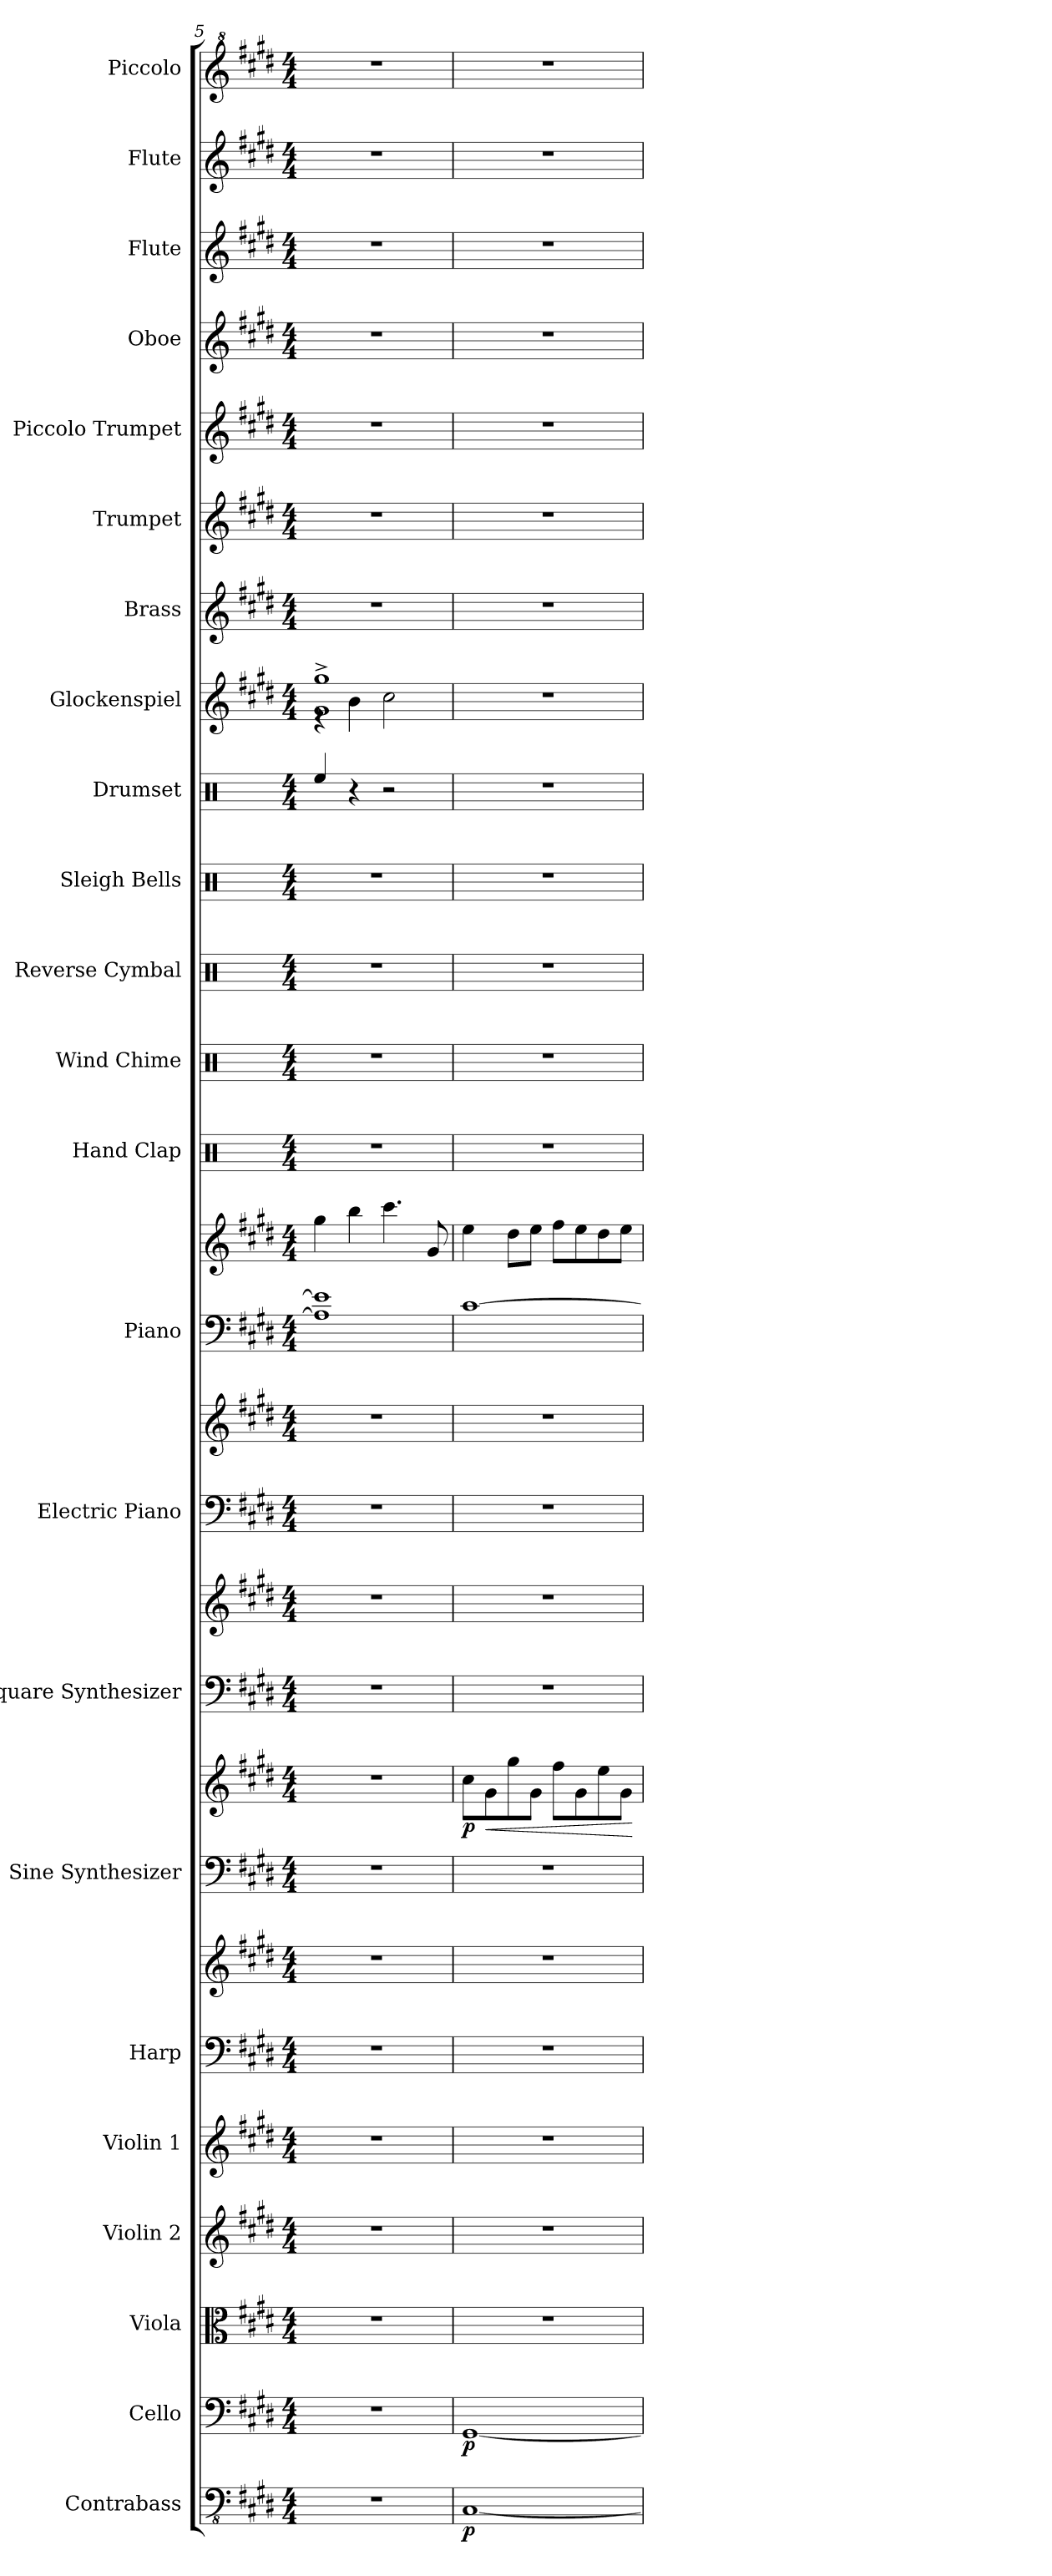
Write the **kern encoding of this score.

**kern	**dynam	**kern	**dynam	**kern	**kern	**kern	**kern	**kern	**kern	**kern	**dynam	**kern	**kern	**kern	**kern	**kern	**kern	**kern	**kern	**kern	**kern	**kern	**kern	**kern	**kern	**kern	**kern	**kern	**kern	**kern
*part23	*part23	*part22	*part22	*part21	*part20	*part19	*part18	*part18	*part17	*part17	*part17	*part16	*part16	*part15	*part15	*part14	*part14	*part13	*part12	*part11	*part10	*part9	*part8	*part7	*part6	*part5	*part4	*part3	*part2	*part1
*staff28	*staff28	*staff27	*staff27	*staff26	*staff25	*staff24	*staff23	*staff22	*staff21	*staff20	*staff20/21	*staff19	*staff18	*staff17	*staff16	*staff15	*staff14	*staff13	*staff12	*staff11	*staff10	*staff9	*staff8	*staff7	*staff6	*staff5	*staff4	*staff3	*staff2	*staff1
*I"Contrabass	*	*I"Cello	*	*I"Viola	*I"Violin 2	*I"Violin 1	*I"Harp	*	*I"Sine Synthesizer	*	*	*I"Square Synthesizer	*	*I"Electric Piano	*	*I"Piano	*	*I"Hand Clap	*I"Wind Chime	*I"Reverse Cymbal	*I"Sleigh Bells	*I"Drumset	*I"Glockenspiel	*I"Brass	*I"Trumpet	*I"Piccolo Trumpet	*I"Oboe	*I"Flute	*I"Flute	*I"Piccolo
*I'Cb.	*	*I'C.	*	*I'Vla.	*I'Vln. 2	*I'Vln. 1	*I'Hrp.	*	*I'Synth.	*	*	*I'Synth.	*	*I'El. Pno.	*	*I'Pno.	*	*I'Hd. Clp.	*I'Wnd. Chm.	*I'Rev. Cym.	*I'Sle. Be.	*I'Drs.	*I'Glk.	*I'Br.	*I'Tpt.	*I'P. Tpt.	*I'Ob.	*I'Fl.	*I'Fl.	*I'Picc.
*clefFv4	*	*clefF4	*	*clefC3	*clefG2	*clefG2	*clefF4	*clefG2	*clefF4	*clefG2	*	*clefF4	*clefG2	*clefF4	*clefG2	*clefF4	*clefG2	*clefX	*clefX	*clefX	*clefX	*clefX	*clefG2	*clefG2	*clefG2	*clefG2	*clefG2	*clefG2	*clefG2	*clefG^2
*	*	*	*	*	*	*	*	*	*	*	*	*	*	*	*	*	*	*	*	*	*	*	*ITrd-14c-24	*	*ITrd1c2	*ITrd-6c-10	*	*	*	*ITrd-7c-12
*k[f#c#g#d#]	*	*k[f#c#g#d#]	*	*k[f#c#g#d#]	*k[f#c#g#d#]	*k[f#c#g#d#]	*k[f#c#g#d#]	*k[f#c#g#d#]	*k[f#c#g#d#]	*k[f#c#g#d#]	*	*k[f#c#g#d#]	*k[f#c#g#d#]	*k[f#c#g#d#]	*k[f#c#g#d#]	*k[f#c#g#d#]	*k[f#c#g#d#]	*k[]	*k[]	*k[]	*k[]	*k[]	*k[f#c#g#d#]	*k[f#c#g#d#]	*k[f#c#]	*k[f#c#]	*k[f#c#g#d#]	*k[f#c#g#d#]	*k[f#c#g#d#]	*k[f#c#g#d#]
*M4/4	*	*M4/4	*	*M4/4	*M4/4	*M4/4	*M4/4	*M4/4	*M4/4	*M4/4	*	*M4/4	*M4/4	*M4/4	*M4/4	*M4/4	*M4/4	*M4/4	*M4/4	*M4/4	*M4/4	*M4/4	*M4/4	*M4/4	*M4/4	*M4/4	*M4/4	*M4/4	*M4/4	*M4/4
=5	=5	=5	=5	=5	=5	=5	=5	=5	=5	=5	=5	=5	=5	=5	=5	=5	=5	=5	=5	=5	=5	=5	=5	=5	=5	=5	=5	=5	=5	=5
*	*	*	*	*	*	*	*	*	*	*	*	*	*	*	*	*	*	*	*	*	*	*	*^	*	*	*	*	*	*	*
1r	.	1r	.	1r	1r	1r	1r	1r	1r	1r	.	1r	1r	1r	1r	1A] 1e]	4gg#\	1r	1r	1r	1r	4Ree/	1ggg#^ 1gggg#^	4re	1r	1r	1r	1r	1r	1r	1r
.	.	.	.	.	.	.	.	.	.	.	.	.	.	.	.	.	4bb\	.	.	.	.	4r	.	4bbb\	.	.	.	.	.	.	.
.	.	.	.	.	.	.	.	.	.	.	.	.	.	.	.	.	4.ccc#\	.	.	.	.	2r	.	2cccc#\	.	.	.	.	.	.	.
.	.	.	.	.	.	.	.	.	.	.	.	.	.	.	.	.	8g#/	.	.	.	.	.	.	.	.	.	.	.	.	.	.
*	*	*	*	*	*	*	*	*	*	*	*	*	*	*	*	*	*	*	*	*	*	*	*v	*v	*	*	*	*	*	*	*
=6	=6	=6	=6	=6	=6	=6	=6	=6	=6	=6	=6	=6	=6	=6	=6	=6	=6	=6	=6	=6	=6	=6	=6	=6	=6	=6	=6	=6	=6	=6
!	!LO:DY:b	!	!LO:DY:b	!	!	!	!	!	!	!	!LO:DY:b	!	!	!	!	!	!	!	!	!	!	!	!	!	!	!	!	!	!	!
[1CC#	p	[1GG#	p	1r	1r	1r	1r	1r	1r	8cc#\L	p	1r	1r	1r	1r	[1c#	4ee\	1r	1r	1r	1r	1r	1r	1r	1r	1r	1r	1r	1r	1r
!	!	!	!	!	!	!	!	!	!	!	!LO:HP:b	!	!	!	!	!	!	!	!	!	!	!	!	!	!	!	!	!	!	!
.	.	.	.	.	.	.	.	.	.	8g#\	<	.	.	.	.	.	.	.	.	.	.	.	.	.	.	.	.	.	.	.
.	.	.	.	.	.	.	.	.	.	8gg#\	.	.	.	.	.	.	8dd#\L	.	.	.	.	.	.	.	.	.	.	.	.	.
.	.	.	.	.	.	.	.	.	.	8g#\J	.	.	.	.	.	.	8ee\J	.	.	.	.	.	.	.	.	.	.	.	.	.
.	.	.	.	.	.	.	.	.	.	8ff#\L	.	.	.	.	.	.	8ff#\L	.	.	.	.	.	.	.	.	.	.	.	.	.
.	.	.	.	.	.	.	.	.	.	8g#\	.	.	.	.	.	.	8ee\	.	.	.	.	.	.	.	.	.	.	.	.	.
.	.	.	.	.	.	.	.	.	.	8ee\	.	.	.	.	.	.	8dd#\	.	.	.	.	.	.	.	.	.	.	.	.	.
.	.	.	.	.	.	.	.	.	.	8g#\J	.	.	.	.	.	.	8ee\J	.	.	.	.	.	.	.	.	.	.	.	.	.
.	.	.	.	.	.	.	.	.	.	.	[	.	.	.	.	.	.	.	.	.	.	.	.	.	.	.	.	.	.	.
=	=	=	=	=	=	=	=	=	=	=	=	=	=	=	=	=	=	=	=	=	=	=	=	=	=	=	=	=	=	=
*-	*-	*-	*-	*-	*-	*-	*-	*-	*-	*-	*-	*-	*-	*-	*-	*-	*-	*-	*-	*-	*-	*-	*-	*-	*-	*-	*-	*-	*-	*-
